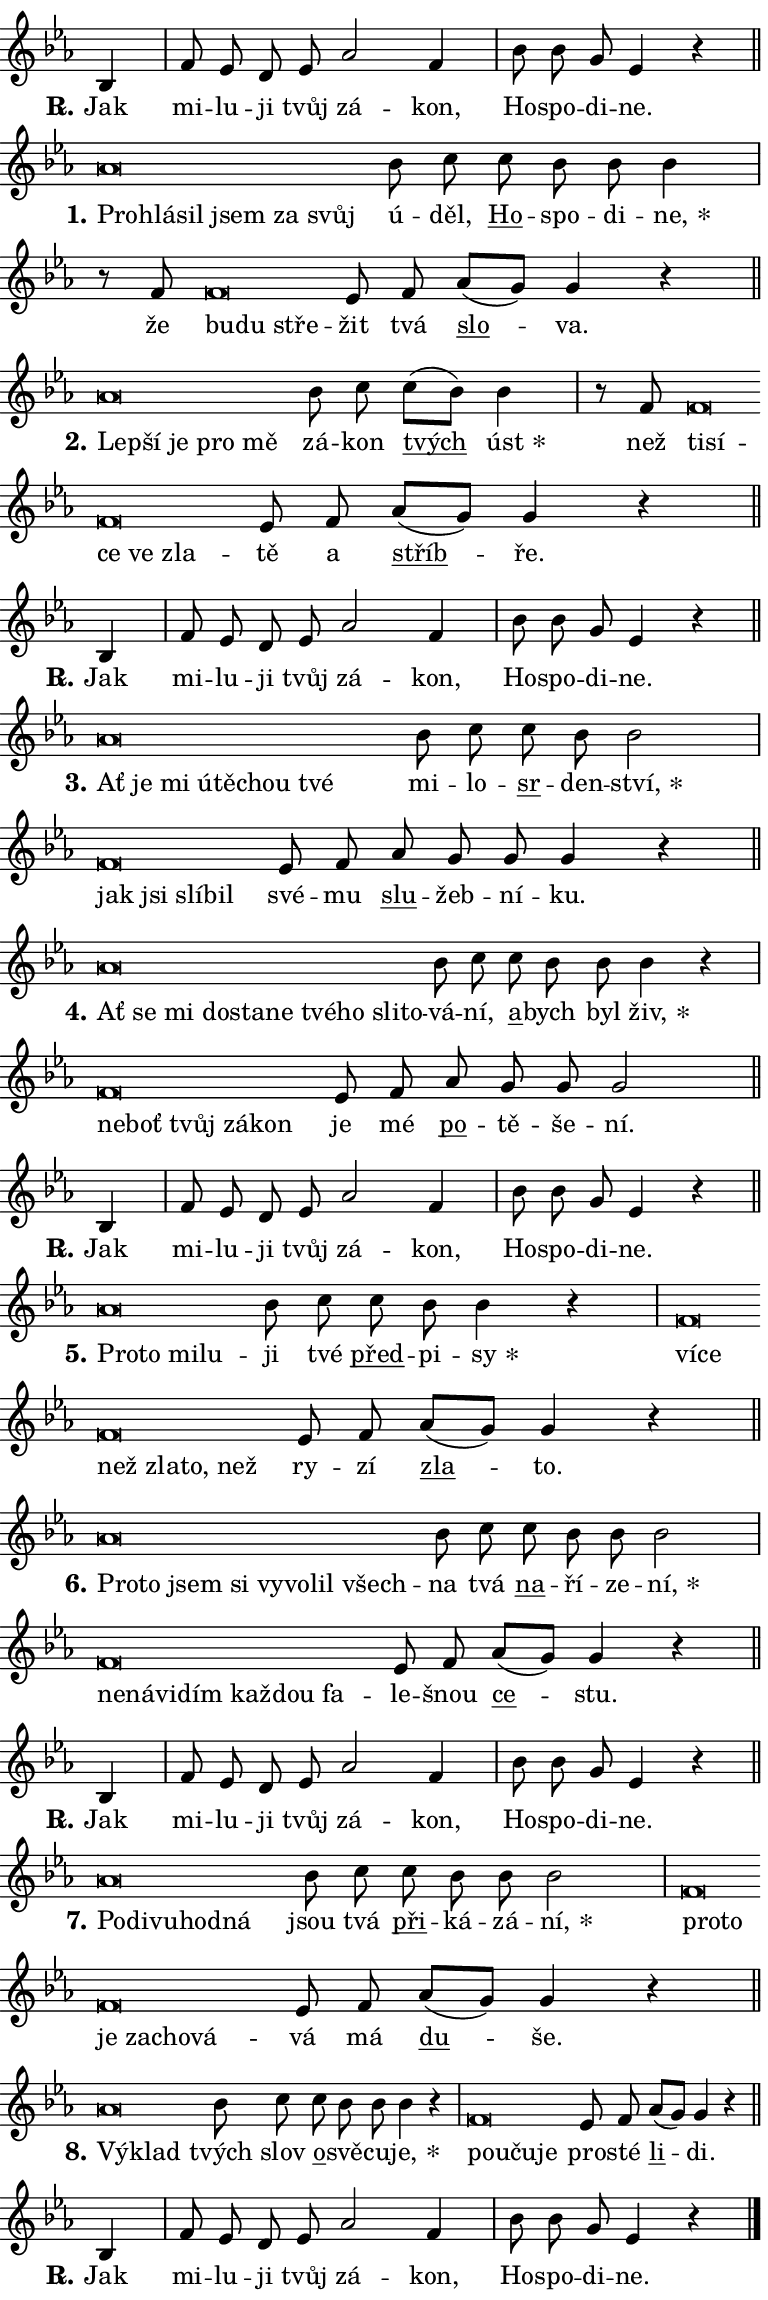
\version "2.24.0"
\header { tagline = "" }
\paper {
  indent = 0\cm
  top-margin = 0\cm
  right-margin = 0.13\cm % to fit lyric hyphens
  bottom-margin = 0\cm
  left-margin = 0\cm
  paper-width = 13\cm
  page-breaking = #ly:one-page-breaking
  system-system-spacing.basic-distance = #11
  score-system-spacing.basic-distance = #11
  ragged-last = ##f
}


%% Author: Thomas Morley
%% https://lists.gnu.org/archive/html/lilypond-user/2020-05/msg00002.html
#(define (line-position grob)
"Returns position of @var[grob} in current system:
   @code{'start}, if at first time-step
   @code{'end}, if at last time-step
   @code{'middle} otherwise
"
  (let* ((col (ly:item-get-column grob))
         (ln (ly:grob-object col 'left-neighbor))
         (rn (ly:grob-object col 'right-neighbor))
         (col-to-check-left (if (ly:grob? ln) ln col))
         (col-to-check-right (if (ly:grob? rn) rn col))
         (break-dir-left
           (and
             (ly:grob-property col-to-check-left 'non-musical #f)
             (ly:item-break-dir col-to-check-left)))
         (break-dir-right
           (and
             (ly:grob-property col-to-check-right 'non-musical #f)
             (ly:item-break-dir col-to-check-right))))
        (cond ((eqv? 1 break-dir-left) 'start)
              ((eqv? -1 break-dir-right) 'end)
              (else 'middle))))

#(define (tranparent-at-line-position vctor)
  (lambda (grob)
  "Relying on @code{line-position} select the relevant enry from @var{vctor}.
Used to determine transparency,"
    (case (line-position grob)
      ((end) (not (vector-ref vctor 0)))
      ((middle) (not (vector-ref vctor 1)))
      ((start) (not (vector-ref vctor 2))))))

noteHeadBreakVisibility =
#(define-music-function (break-visibility)(vector?)
"Makes @code{NoteHead}s transparent relying on @var{break-visibility}"
#{
  \override NoteHead.transparent =
    #(tranparent-at-line-position break-visibility)
#})

#(define delete-ledgers-for-transparent-note-heads
  (lambda (grob)
    "Reads whether a @code{NoteHead} is transparent.
If so this @code{NoteHead} is removed from @code{'note-heads} from
@var{grob}, which is supposed to be @code{LedgerLineSpanner}.
As a result ledgers are not printed for this @code{NoteHead}"
    (let* ((nhds-array (ly:grob-object grob 'note-heads))
           (nhds-list
             (if (ly:grob-array? nhds-array)
                 (ly:grob-array->list nhds-array)
                 '()))
           ;; Relies on the transparent-property being done before
           ;; Staff.LedgerLineSpanner.after-line-breaking is executed.
           ;; This is fragile ...
           (to-keep
             (remove
               (lambda (nhd)
                 (ly:grob-property nhd 'transparent #f))
               nhds-list)))
      ;; TODO find a better method to iterate over grob-arrays, similiar
      ;; to filter/remove etc for lists
      ;; For now rebuilt from scratch
      (set! (ly:grob-object grob 'note-heads)  '())
      (for-each
        (lambda (nhd)
          (ly:pointer-group-interface::add-grob grob 'note-heads nhd))
        to-keep))))

squashNotes = {
  \override NoteHead.X-extent = #'(-0.2 . 0.2)
  \override NoteHead.Y-extent = #'(-0.75 . 0)
  \override NoteHead.stencil =
    #(lambda (grob)
       (let ((pos (ly:grob-property grob 'staff-position)))
         (begin
           (if (< pos -7) (display "ERROR: Lower brevis then expected\n") (display ""))
           (if (<= pos -6) ly:text-interface::print ly:note-head::print))))
}
unSquashNotes = {
  \revert NoteHead.X-extent
  \revert NoteHead.Y-extent
  \revert NoteHead.stencil
}

hideNotes = \noteHeadBreakVisibility #begin-of-line-visible
unHideNotes = \noteHeadBreakVisibility #all-visible

% work-around for resetting accidentals
% https://lilypond.org/doc/v2.23/Documentation/notation/displaying-rhythms#unmetered-music
cadenzaMeasure = {
  \cadenzaOff
  \partial 1024 s1024
  \cadenzaOn
}

#(define-markup-command (accent layout props text) (markup?)
  "Underline accented syllable"
  (interpret-markup layout props
    #{\markup \override #'(offset . 4.3) \underline { #text }#}))

responsum = \markup \concat {
  "R" \hspace #-1.05 \path #0.1 #'((moveto 0 0.07) (lineto 0.9 0.8)) \hspace #0.05 "."
}

spaceSize = #0.6828661417322834 % exact space size for TeX Gyre Schola

\layout {
  \context {
    \Staff
    \remove "Time_signature_engraver"
    \override LedgerLineSpanner.after-line-breaking = #delete-ledgers-for-transparent-note-heads
  }
  \context {
    \Lyrics {
      \override LyricSpace.minimum-distance = \spaceSize
      \override LyricText.font-name = #"TeX Gyre Schola"
      \override LyricText.font-size = 1
      \override StanzaNumber.font-name = #"TeX Gyre Schola Bold"
      \override StanzaNumber.font-size = 1
    }
  }
  \context {
    \Score 
    \override NoteHead.text =
      #(lambda (grob) 
        (let ((pos (ly:grob-property grob 'staff-position)))
          #{\markup {
            \combine
              \halign #-0.55 \raise #(if (= pos -6) 0 0.5) \override #'(thickness . 2) \draw-line #'(3.2 . 0)
              \musicglyph "noteheads.sM1"
          }#}))
  }
}

% magnetic-lyrics.ily
%
%   written by
%     Jean Abou Samra <jean@abou-samra.fr>
%     Werner Lemberg <wl@gnu.org>
%
%   adapted by
%     Jiri Hon <jiri.hon@gmail.com>
%
% Version 2022-Apr-15

% https://www.mail-archive.com/lilypond-user@gnu.org/msg149350.html

#(define (Left_hyphen_pointer_engraver context)
   "Collect syllable-hyphen-syllable occurrences in lyrics and store
them in properties.  This engraver only looks to the left.  For
example, if the lyrics input is @code{foo -- bar}, it does the
following.

@itemize @bullet
@item
Set the @code{text} property of the @code{LyricHyphen} grob between
@q{foo} and @q{bar} to @code{foo}.

@item
Set the @code{left-hyphen} property of the @code{LyricText} grob with
text @q{foo} to the @code{LyricHyphen} grob between @q{foo} and
@q{bar}.
@end itemize

Use this auxiliary engraver in combination with the
@code{lyric-@/text::@/apply-@/magnetic-@/offset!} hook."
   (let ((hyphen #f)
         (text #f))
     (make-engraver
      (acknowledgers
       ((lyric-syllable-interface engraver grob source-engraver)
        (set! text grob)))
      (end-acknowledgers
       ((lyric-hyphen-interface engraver grob source-engraver)
        ;(when (not (grob::has-interface grob 'lyric-space-interface))
          (set! hyphen grob)));)
      ((stop-translation-timestep engraver)
       (when (and text hyphen)
         (ly:grob-set-object! text 'left-hyphen hyphen))
       (set! text #f)
       (set! hyphen #f)))))

#(define (lyric-text::apply-magnetic-offset! grob)
   "If the space between two syllables is less than the value in
property @code{LyricText@/.details@/.squash-threshold}, move the right
syllable to the left so that it gets concatenated with the left
syllable.

Use this function as a hook for
@code{LyricText@/.after-@/line-@/breaking} if the
@code{Left_@/hyphen_@/pointer_@/engraver} is active."
   (let ((hyphen (ly:grob-object grob 'left-hyphen #f)))
     (when hyphen
       (let ((left-text (ly:spanner-bound hyphen LEFT)))
         (when (grob::has-interface left-text 'lyric-syllable-interface)
           (let* ((common (ly:grob-common-refpoint grob left-text X))
                  (this-x-ext (ly:grob-extent grob common X))
                  (left-x-ext
                   (begin
                     ;; Trigger magnetism for left-text.
                     (ly:grob-property left-text 'after-line-breaking)
                     (ly:grob-extent left-text common X)))
                  ;; `delta` is the gap width between two syllables.
                  (delta (- (interval-start this-x-ext)
                            (interval-end left-x-ext)))
                  (details (ly:grob-property grob 'details))
                  (threshold (assoc-get 'squash-threshold details 0.2)))
             (when (< delta threshold)
               (let* (;; We have to manipulate the input text so that
                      ;; ligatures crossing syllable boundaries are not
                      ;; disabled.  For languages based on the Latin
                      ;; script this is essentially a beautification.
                      ;; However, for non-Western scripts it can be a
                      ;; necessity.
                      (lt (ly:grob-property left-text 'text))
                      (rt (ly:grob-property grob 'text))
                      (is-space (grob::has-interface hyphen 'lyric-space-interface))
                      (space (if is-space " " ""))
                      (extra-delta (if is-space spaceSize 0))
                      ;; Append new syllable.
                      (ltrt-space (if (and (string? lt) (string? rt))
                                (string-append lt space rt)
                                (make-concat-markup (list lt space rt))))
                      ;; Right-align `ltrt` to the right side.
                      (ltrt-space-markup (grob-interpret-markup
                               grob
                               (make-translate-markup
                                (cons (interval-length this-x-ext) 0)
                                (make-right-align-markup ltrt-space)))))
                 (begin
                   ;; Don't print `left-text`.
                   (ly:grob-set-property! left-text 'stencil #f)
                   ;; Set text and stencil (which holds all collected
                   ;; syllables so far) and shift it to the left.
                   (ly:grob-set-property! grob 'text ltrt-space)
                   (ly:grob-set-property! grob 'stencil ltrt-space-markup)
                   (ly:grob-translate-axis! grob (- (- delta extra-delta)) X))))))))))


#(define (lyric-hyphen::displace-bounds-first grob)
   ;; Make very sure this callback isn't triggered too early.
   (let ((left (ly:spanner-bound grob LEFT))
         (right (ly:spanner-bound grob RIGHT)))
     (ly:grob-property left 'after-line-breaking)
     (ly:grob-property right 'after-line-breaking)
     (ly:lyric-hyphen::print grob)))

squashThreshold = #0.4

\layout {
  \context {
    \Lyrics
    \consists #Left_hyphen_pointer_engraver
    \override LyricText.after-line-breaking =
      #lyric-text::apply-magnetic-offset!
    \override LyricHyphen.stencil = #lyric-hyphen::displace-bounds-first
    \override LyricText.details.squash-threshold = \squashThreshold
    \override LyricHyphen.minimum-distance = 0
    \override LyricHyphen.minimum-length = \squashThreshold
  }
}

squashText = \override LyricText.details.squash-threshold = 9999
unSquashText = \override LyricText.details.squash-threshold = \squashThreshold

leftText = \override LyricText.self-alignment-X = #LEFT
unLeftText = \revert LyricText.self-alignment-X

starOffset = #(lambda (grob) 
                (let ((x_offset (ly:self-alignment-interface::aligned-on-x-parent grob)))
                  (if (= x_offset 0) 0 (+ x_offset 1.2))))

star = #(define-music-function (syllable)(string?)
"Append star separator at the end of a syllable"
#{
  \once \override LyricText.X-offset = #starOffset
  \lyricmode { \markup {
    #syllable
    \override #'((font-name . "TeX Gyre Schola Bold")) \hspace #0.2 \lower #0.65 \larger "*"
  } }
#})

starAccent = #(define-music-function (syllable)(string?)
"Append star separator at the end of a syllable and make accent"
#{
  \once \override LyricText.X-offset = #starOffset
  \lyricmode { \markup {
    \accent #syllable
    \override #'((font-name . "TeX Gyre Schola Bold")) \hspace #0.2 \lower #0.65 \larger "*"
  } }
#})

breath = #(define-music-function (syllable)(string?)
"Append breathing indicator at the end of a syllable"
#{
  \lyricmode { \markup { #syllable "+" } }
#})

optionalBreath = #(define-music-function (syllable)(string?)
"Append optional breathing indicator at the end of a syllable"
#{
  \lyricmode { \markup { #syllable "(+)" } }
#})


\score {
    <<
        \new Voice = "melody" { \cadenzaOn \key es \major \relative { bes4 \cadenzaMeasure \bar "|" f'8 es d es as2 f4 \cadenzaMeasure \bar "|" bes8 bes g es4 r \cadenzaMeasure \bar "||" \break } }
        \new Lyrics \lyricsto "melody" { \lyricmode { \set stanza = \responsum
Jak mi -- lu -- ji tvůj zá -- kon, Ho -- spo -- di -- ne. } }
    >>
    \layout {}
}

\score {
    <<
        \new Voice = "melody" { \cadenzaOn \key es \major \relative { \squashNotes as'\breve*1/16 \hideNotes \breve*1/16 \bar "" \breve*1/16 \bar "" \breve*1/16 \bar "" \breve*1/16 \breve*1/16 \bar "" \unHideNotes \unSquashNotes bes8 c \bar "" c bes bes bes4 \cadenzaMeasure \bar "|" r8 f8 \squashNotes f\breve*1/16 \hideNotes \breve*1/16 \breve*1/16 \bar "" \unHideNotes \unSquashNotes es8 f \bar "" as[( g)] g4 r \cadenzaMeasure \bar "||" \break } }
        \new Lyrics \lyricsto "melody" { \lyricmode { \set stanza = "1."
\leftText Pro -- \squashText hlá -- sil jsem za svůj \unLeftText \unSquashText ú -- děl, \markup \accent Ho -- spo -- di -- \star ne, že \leftText bu -- \squashText du stře -- \unLeftText \unSquashText žit tvá \markup \accent slo -- va. } }
    >>
    \layout {}
}

\score {
    <<
        \new Voice = "melody" { \cadenzaOn \key es \major \relative { \squashNotes as'\breve*1/16 \hideNotes \breve*1/16 \bar "" \breve*1/16 \bar "" \breve*1/16 \breve*1/16 \bar "" \unHideNotes \unSquashNotes bes8 c \bar "" c[( bes)] bes4 \cadenzaMeasure \bar "|" r8 f8 \squashNotes f\breve*1/16 \hideNotes \breve*1/16 \bar "" \breve*1/16 \bar "" \breve*1/16 \breve*1/16 \bar "" \unHideNotes \unSquashNotes es8 f \bar "" as[( g)] g4 r \cadenzaMeasure \bar "||" \break } }
        \new Lyrics \lyricsto "melody" { \lyricmode { \set stanza = "2."
\leftText Lep -- \squashText ší je pro mě \unLeftText \unSquashText zá -- kon \markup \accent tvých \star úst než \leftText ti -- \squashText sí -- ce ve zla -- \unLeftText \unSquashText tě a \markup \accent stříb -- ře. } }
    >>
    \layout {}
}

\score {
    <<
        \new Voice = "melody" { \cadenzaOn \key es \major \relative { bes4 \cadenzaMeasure \bar "|" f'8 es d es as2 f4 \cadenzaMeasure \bar "|" bes8 bes g es4 r \cadenzaMeasure \bar "||" \break } }
        \new Lyrics \lyricsto "melody" { \lyricmode { \set stanza = \responsum
Jak mi -- lu -- ji tvůj zá -- kon, Ho -- spo -- di -- ne. } }
    >>
    \layout {}
}

\score {
    <<
        \new Voice = "melody" { \cadenzaOn \key es \major \relative { \squashNotes as'\breve*1/16 \hideNotes \breve*1/16 \bar "" \breve*1/16 \bar "" \breve*1/16 \bar "" \breve*1/16 \bar "" \breve*1/16 \breve*1/16 \bar "" \unHideNotes \unSquashNotes bes8 c \bar "" c bes bes2 \cadenzaMeasure \bar "|" \squashNotes f\breve*1/16 \hideNotes \breve*1/16 \bar "" \breve*1/16 \breve*1/16 \bar "" \unHideNotes \unSquashNotes es8 f \bar "" as g g g4 r \cadenzaMeasure \bar "||" \break } }
        \new Lyrics \lyricsto "melody" { \lyricmode { \set stanza = "3."
\leftText Ať \squashText je mi ú -- tě -- chou tvé \unLeftText \unSquashText mi -- lo -- \markup \accent sr -- den -- \star ství, \leftText jak \squashText jsi slí -- bil \unLeftText \unSquashText své -- mu \markup \accent slu -- žeb -- ní -- ku. } }
    >>
    \layout {}
}

\score {
    <<
        \new Voice = "melody" { \cadenzaOn \key es \major \relative { \squashNotes as'\breve*1/16 \hideNotes \breve*1/16 \bar "" \breve*1/16 \bar "" \breve*1/16 \bar "" \breve*1/16 \bar "" \breve*1/16 \bar "" \breve*1/16 \bar "" \breve*1/16 \bar "" \breve*1/16 \breve*1/16 \bar "" \unHideNotes \unSquashNotes bes8 c \bar "" c bes bes bes4 r \cadenzaMeasure \bar "|" \squashNotes f\breve*1/16 \hideNotes \breve*1/16 \bar "" \breve*1/16 \bar "" \breve*1/16 \breve*1/16 \bar "" \unHideNotes \unSquashNotes es8 f \bar "" as g g g2 \cadenzaMeasure \bar "||" \break } }
        \new Lyrics \lyricsto "melody" { \lyricmode { \set stanza = "4."
\leftText Ať \squashText se mi do -- sta -- ne tvé -- ho sli -- to -- \unLeftText \unSquashText vá -- ní, \markup \accent a -- bych byl \star živ, \leftText ne -- \squashText boť tvůj zá -- kon \unLeftText \unSquashText je mé \markup \accent po -- tě -- še -- ní. } }
    >>
    \layout {}
}

\score {
    <<
        \new Voice = "melody" { \cadenzaOn \key es \major \relative { bes4 \cadenzaMeasure \bar "|" f'8 es d es as2 f4 \cadenzaMeasure \bar "|" bes8 bes g es4 r \cadenzaMeasure \bar "||" \break } }
        \new Lyrics \lyricsto "melody" { \lyricmode { \set stanza = \responsum
Jak mi -- lu -- ji tvůj zá -- kon, Ho -- spo -- di -- ne. } }
    >>
    \layout {}
}

\score {
    <<
        \new Voice = "melody" { \cadenzaOn \key es \major \relative { \squashNotes as'\breve*1/16 \hideNotes \breve*1/16 \bar "" \breve*1/16 \breve*1/16 \bar "" \unHideNotes \unSquashNotes bes8 c \bar "" c bes bes4 r \cadenzaMeasure \bar "|" \squashNotes f\breve*1/16 \hideNotes \breve*1/16 \bar "" \breve*1/16 \bar "" \breve*1/16 \bar "" \breve*1/16 \breve*1/16 \bar "" \unHideNotes \unSquashNotes es8 f \bar "" as[( g)] g4 r \cadenzaMeasure \bar "||" \break } }
        \new Lyrics \lyricsto "melody" { \lyricmode { \set stanza = "5."
\leftText Pro -- \squashText to mi -- lu -- \unLeftText \unSquashText ji tvé \markup \accent před -- pi -- \star sy \leftText ví -- \squashText ce než zla -- to, než \unLeftText \unSquashText ry -- zí \markup \accent zla -- to. } }
    >>
    \layout {}
}

\score {
    <<
        \new Voice = "melody" { \cadenzaOn \key es \major \relative { \squashNotes as'\breve*1/16 \hideNotes \breve*1/16 \bar "" \breve*1/16 \bar "" \breve*1/16 \bar "" \breve*1/16 \bar "" \breve*1/16 \bar "" \breve*1/16 \breve*1/16 \bar "" \unHideNotes \unSquashNotes bes8 c \bar "" c bes bes bes2 \cadenzaMeasure \bar "|" \squashNotes f\breve*1/16 \hideNotes \breve*1/16 \bar "" \breve*1/16 \bar "" \breve*1/16 \bar "" \breve*1/16 \bar "" \breve*1/16 \breve*1/16 \bar "" \unHideNotes \unSquashNotes es8 f \bar "" as[( g)] g4 r \cadenzaMeasure \bar "||" \break } }
        \new Lyrics \lyricsto "melody" { \lyricmode { \set stanza = "6."
\leftText Pro -- \squashText to jsem si vy -- vo -- lil všech -- \unLeftText \unSquashText na tvá \markup \accent na -- ří -- ze -- \star ní, \leftText ne -- \squashText ná -- vi -- dím kaž -- dou fa -- \unLeftText \unSquashText le -- šnou \markup \accent ce -- stu. } }
    >>
    \layout {}
}

\score {
    <<
        \new Voice = "melody" { \cadenzaOn \key es \major \relative { bes4 \cadenzaMeasure \bar "|" f'8 es d es as2 f4 \cadenzaMeasure \bar "|" bes8 bes g es4 r \cadenzaMeasure \bar "||" \break } }
        \new Lyrics \lyricsto "melody" { \lyricmode { \set stanza = \responsum
Jak mi -- lu -- ji tvůj zá -- kon, Ho -- spo -- di -- ne. } }
    >>
    \layout {}
}

\score {
    <<
        \new Voice = "melody" { \cadenzaOn \key es \major \relative { \squashNotes as'\breve*1/16 \hideNotes \breve*1/16 \bar "" \breve*1/16 \bar "" \breve*1/16 \breve*1/16 \bar "" \unHideNotes \unSquashNotes bes8 c \bar "" c bes bes bes2 \cadenzaMeasure \bar "|" \squashNotes f\breve*1/16 \hideNotes \breve*1/16 \bar "" \breve*1/16 \bar "" \breve*1/16 \bar "" \breve*1/16 \breve*1/16 \bar "" \unHideNotes \unSquashNotes es8 f \bar "" as[( g)] g4 r \cadenzaMeasure \bar "||" \break } }
        \new Lyrics \lyricsto "melody" { \lyricmode { \set stanza = "7."
\leftText Po -- \squashText di -- vu -- hod -- ná \unLeftText \unSquashText jsou tvá \markup \accent při -- ká -- zá -- \star ní, \leftText pro -- \squashText to je za -- cho -- vá -- \unLeftText \unSquashText vá má \markup \accent du -- še. } }
    >>
    \layout {}
}

\score {
    <<
        \new Voice = "melody" { \cadenzaOn \key es \major \relative { \squashNotes as'\breve*1/16 \hideNotes \breve*1/16 \bar "" \unHideNotes \unSquashNotes bes8 c \bar "" c bes bes bes4 r \cadenzaMeasure \bar "|" \squashNotes f\breve*1/16 \hideNotes \breve*1/16 \bar "" \breve*1/16 \breve*1/16 \bar "" \unHideNotes \unSquashNotes es8 f \bar "" as[( g)] g4 r \cadenzaMeasure \bar "||" \break } }
        \new Lyrics \lyricsto "melody" { \lyricmode { \set stanza = "8."
\leftText Vý -- \squashText klad \unLeftText \unSquashText tvých slov \markup \accent o -- svě -- cu -- \star je, \leftText po -- \squashText u -- ču -- je \unLeftText \unSquashText pro -- sté \markup \accent li -- di. } }
    >>
    \layout {}
}

\score {
    <<
        \new Voice = "melody" { \cadenzaOn \key es \major \relative { bes4 \cadenzaMeasure \bar "|" f'8 es d es as2 f4 \cadenzaMeasure \bar "|" bes8 bes g es4 r \cadenzaMeasure \bar "||" \break } \bar "|." }
        \new Lyrics \lyricsto "melody" { \lyricmode { \set stanza = \responsum
Jak mi -- lu -- ji tvůj zá -- kon, Ho -- spo -- di -- ne. } }
    >>
    \layout {}
}
